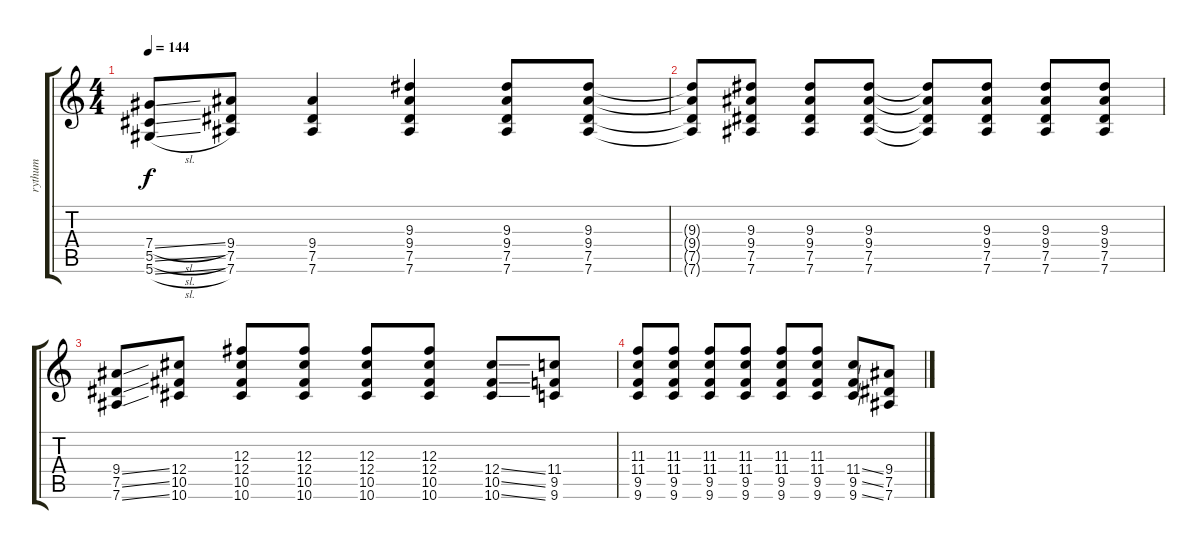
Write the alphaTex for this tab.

\track ("rythum" "rythum") {instrument overdrivenguitar}
\staff {score tabs}
\tuning (Eb4 Bb3 Gb3 Db3 Ab2 Eb2) {hide}
\ts (4 4)
\tempo 144
\clef g2
\ks c
(7.4{sl} 5.5{sl} 5.6{sl}).8{dy f} (9.4 7.5 7.6).8 (9.4 7.5 7.6).4 (9.3 9.4 7.5 7.6).4 (9.3 9.4 7.5 7.6).8 (9.3 9.4 7.5 7.6).8 |
(9.3{t} 9.4{t} 7.5{t} 7.6{t}).8 (9.3 9.4 7.5 7.6).8 (9.3 9.4 7.5 7.6).8 (9.3 9.4 7.5 7.6).8 (9.3{t} 9.4{t} 7.5{t} 7.6{t}).8 (9.3 9.4 7.5 7.6).8 (9.3 9.4 7.5 7.6).8 (9.3 9.4 7.5 7.6).8 |
(9.4{ss} 7.5{ss} 7.6{ss}).8 (12.4 10.5 10.6).8 (12.3 12.4 10.5 10.6).8 (12.3 12.4 10.5 10.6).8 (12.3 12.4 10.5 10.6).8 (12.3 12.4 10.5 10.6).8 (12.4{ss} 10.5{ss} 10.6{ss}).8 (11.4 9.5 9.6).8 |
(11.3 11.4 9.5 9.6).8 (11.3 11.4 9.5 9.6).8 (11.3 11.4 9.5 9.6).8 (11.3 11.4 9.5 9.6).8 (11.3 11.4 9.5 9.6).8 (11.3 11.4 9.5 9.6).8 (11.4{ss} 9.5{ss} 9.6{ss}).8 (9.4 7.5 7.6).8
